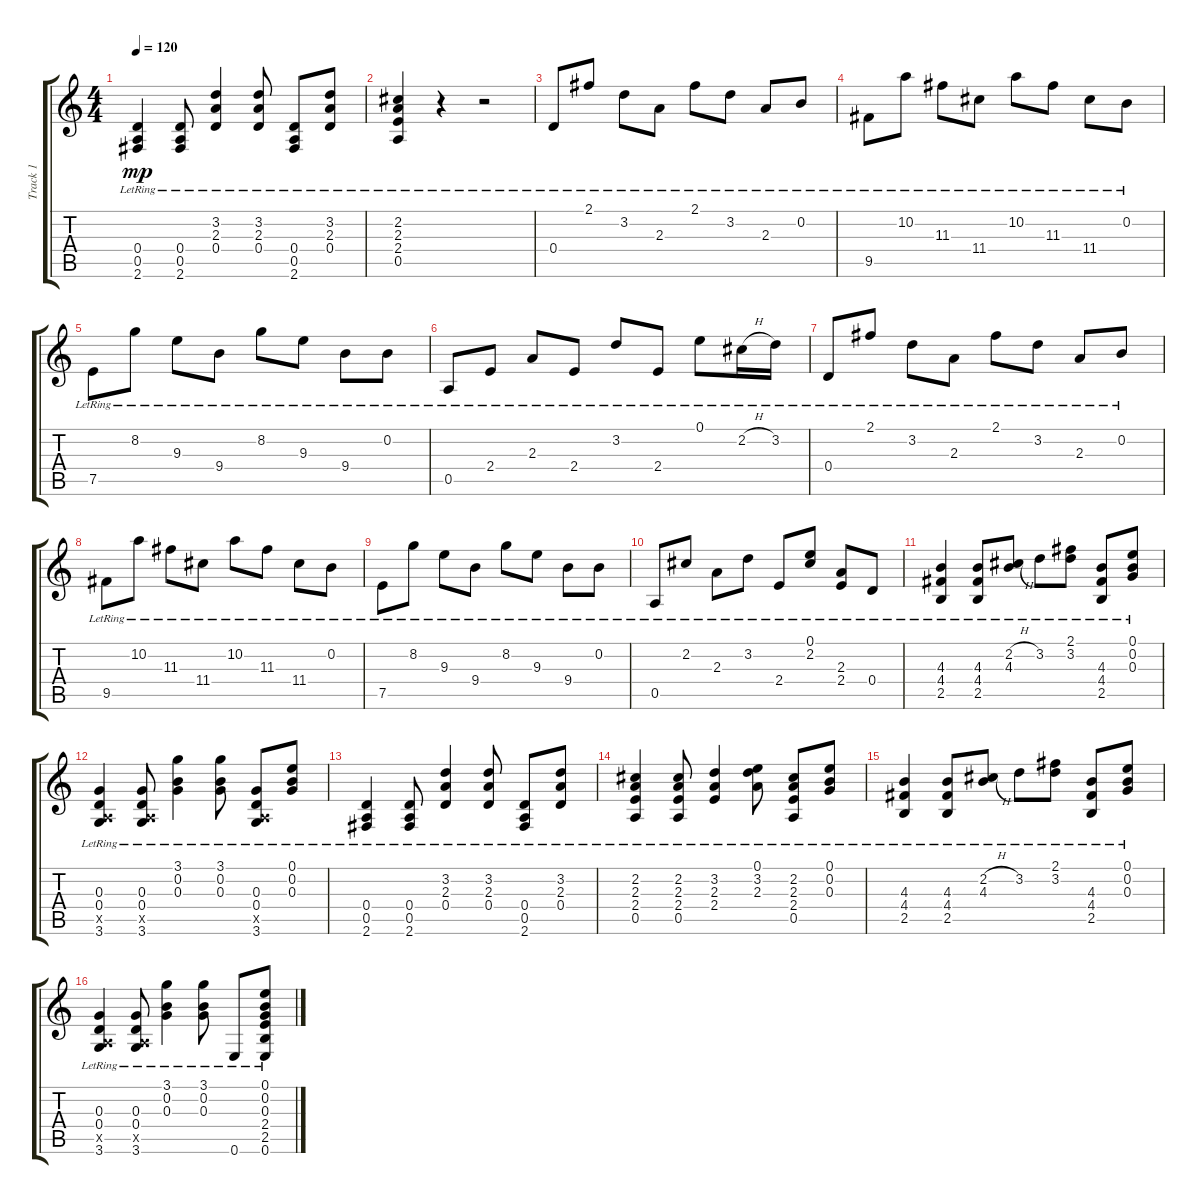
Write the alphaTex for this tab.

\track ("Track 1" "Track 1") {instrument acousticguitarsteel}
\staff {score tabs}
\tuning (E4 B3 G3 D3 A2 E2) {hide}
\ts (4 4)
\tempo 120
\clef g2
\ks c
(0.4{lr} 0.5{lr} 2.6{lr}).4{dy mp} (0.4{lr} 0.5{lr} 2.6{lr}).8 (3.2{lr} 2.3{lr} 0.4{lr}).4 (3.2{lr} 2.3{lr} 0.4{lr}).8 (0.4{lr} 0.5{lr} 2.6{lr}).8 (3.2{lr} 2.3{lr} 0.4{lr}).8 |
(2.2{lr} 2.3{lr} 2.4{lr} 0.5{lr}).4 r.4 r.2 |
0.4{lr}.8 2.1{lr}.8 3.2{lr}.8 2.3{lr}.8 2.1{lr}.8 3.2{lr}.8 2.3{lr}.8 0.2{lr}.8 |
9.5{lr}.8 10.2{lr}.8 11.3{lr}.8 11.4{lr}.8 10.2{lr}.8 11.3{lr}.8 11.4{lr}.8 0.2{lr}.8 |
7.5{lr}.8 8.2{lr}.8 9.3{lr}.8 9.4{lr}.8 8.2{lr}.8 9.3{lr}.8 9.4{lr}.8 0.2{lr}.8 |
0.5{lr}.8 2.4{lr}.8 2.3{lr}.8 2.4{lr}.8 3.2{lr}.8 2.4{lr}.8 0.1{lr}.8 2.2{h lr}.16 3.2{lr}.16 |
0.4{lr}.8 2.1{lr}.8 3.2{lr}.8 2.3{lr}.8 2.1{lr}.8 3.2{lr}.8 2.3{lr}.8 0.2{lr}.8 |
9.5{lr}.8 10.2{lr}.8 11.3{lr}.8 11.4{lr}.8 10.2{lr}.8 11.3{lr}.8 11.4{lr}.8 0.2{lr}.8 |
7.5{lr}.8 8.2{lr}.8 9.3{lr}.8 9.4{lr}.8 8.2{lr}.8 9.3{lr}.8 9.4{lr}.8 0.2{lr}.8 |
0.5{lr}.8 2.2{lr}.8 2.3{lr}.8 3.2{lr}.8 2.4{lr}.8 (0.1{lr} 2.2{lr}).8 (2.3{lr} 2.4{lr}).8 0.4{lr}.8 |
(4.3{lr} 4.4{lr} 2.5{lr}).4 (4.3{lr} 4.4{lr} 2.5{lr}).8 (2.2{h lr} 4.3{lr}).8 3.2{lr}.8 (2.1{lr} 3.2{lr}).8 (4.3{lr} 4.4{lr} 2.5{lr}).8 (0.1{lr} 0.2{lr} 0.3{lr}).8 |
(0.3{lr} 0.4{lr} 0.5{x} 3.6{lr}).4 (0.3{lr} 0.4{lr} 0.5{x} 3.6{lr}).8 (3.1{lr} 0.2{lr} 0.3{lr}).4 (3.1{lr} 0.2{lr} 0.3{lr}).8 (0.3{lr} 0.4{lr} 0.5{x} 3.6{lr}).8 (0.1{lr} 0.2{lr} 0.3{lr}).8 |
(0.4{lr} 0.5{lr} 2.6{lr}).4 (0.4{lr} 0.5{lr} 2.6{lr}).8 (3.2{lr} 2.3{lr} 0.4{lr}).4 (3.2{lr} 2.3{lr} 0.4{lr}).8 (0.4{lr} 0.5{lr} 2.6{lr}).8 (3.2{lr} 2.3{lr} 0.4{lr}).8 |
(2.2{lr} 2.3{lr} 2.4{lr} 0.5{lr}).4 (2.2{lr} 2.3{lr} 2.4{lr} 0.5{lr}).8 (3.2{lr} 2.3{lr} 2.4{lr}).4 (0.1{lr} 3.2{lr} 2.3{lr}).8 (2.2{lr} 2.3{lr} 2.4{lr} 0.5{lr}).8 (0.1{lr} 0.2{lr} 0.3{lr}).8 |
(4.3{lr} 4.4{lr} 2.5{lr}).4 (4.3{lr} 4.4{lr} 2.5{lr}).8 (2.2{h lr} 4.3{lr}).8 3.2{lr}.8 (2.1{lr} 3.2{lr}).8 (4.3{lr} 4.4{lr} 2.5{lr}).8 (0.1{lr} 0.2{lr} 0.3{lr}).8 |
(0.3{lr} 0.4{lr} 0.5{x} 3.6{lr}).4 (0.3{lr} 0.4{lr} 0.5{x} 3.6{lr}).8 (3.1{lr} 0.2{lr} 0.3{lr}).4 (3.1{lr} 0.2{lr} 0.3{lr}).8 0.6{lr}.8 (0.1{lr} 0.2{lr} 0.3{lr} 2.4{lr} 2.5{lr} 0.6{lr}).8
